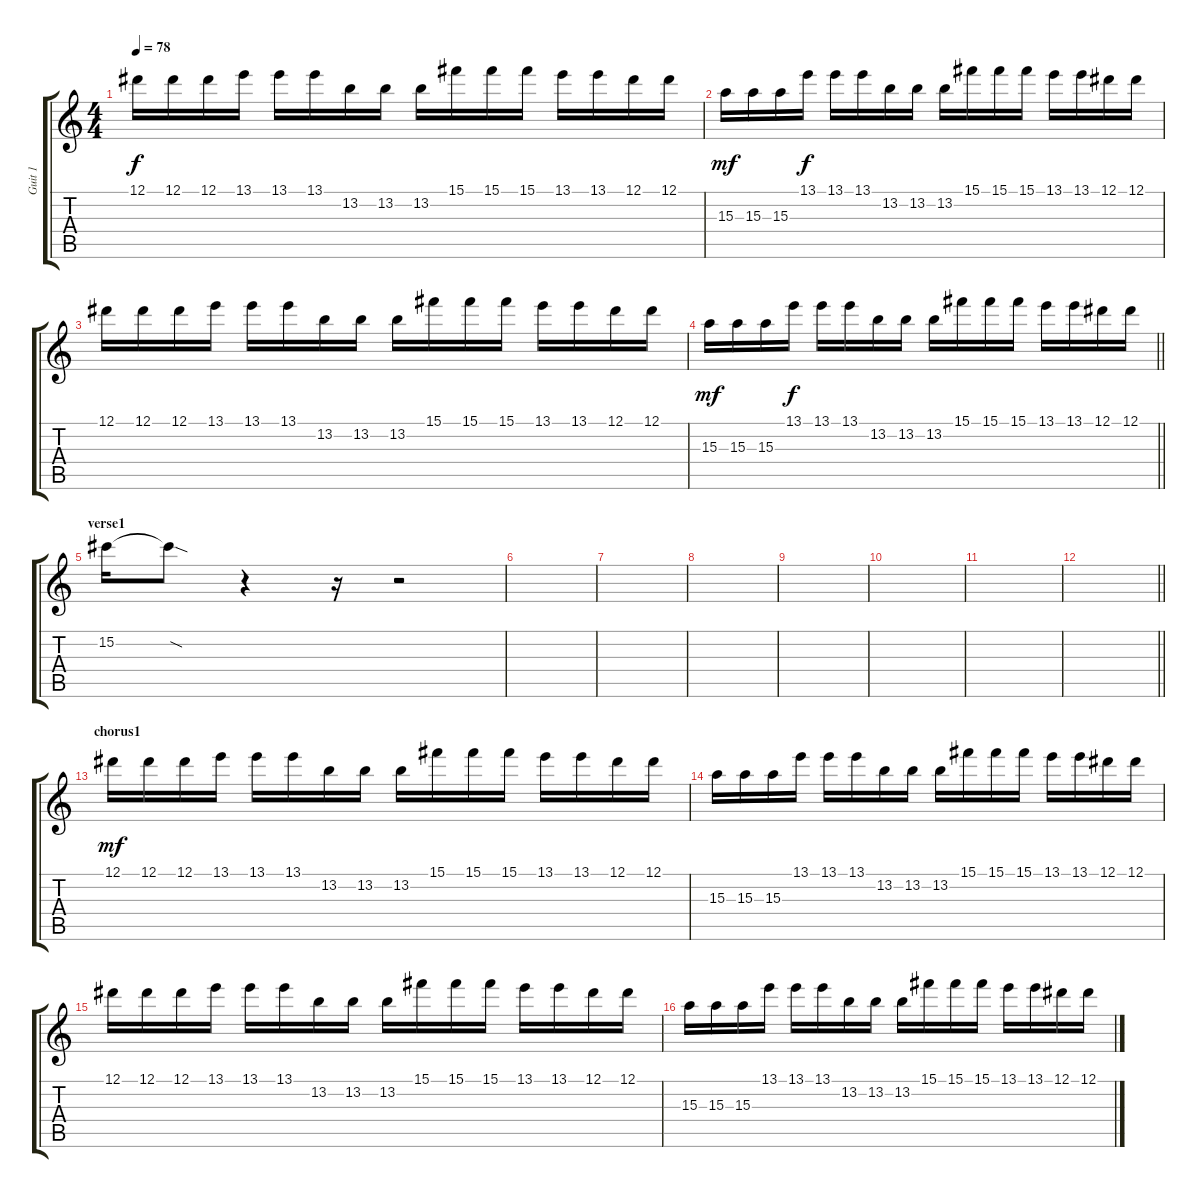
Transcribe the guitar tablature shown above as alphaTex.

\track ("Guit 1" "Guit 1") {instrument electricguitarjazz}
\staff {score tabs}
\tuning (Eb4 Bb3 Gb3 Db3 Ab2 Eb2) {hide}
\ts (4 4)
\tempo 78
\clef g2
\ks c
12.1.16{dy f instrument electricguitarjazz} 12.1.16 12.1.16 13.1.16 13.1.16 13.1.16 13.2.16 13.2.16 13.2.16 15.1.16 15.1.16 15.1.16 13.1.16 13.1.16 12.1.16 12.1.16 |
15.3.16{dy mf} 15.3.16 15.3.16 13.1.16{dy f} 13.1.16 13.1.16 13.2.16 13.2.16 13.2.16 15.1.16 15.1.16 15.1.16 13.1.16 13.1.16 12.1.16 12.1.16 |
12.1.16 12.1.16 12.1.16 13.1.16 13.1.16 13.1.16 13.2.16 13.2.16 13.2.16 15.1.16 15.1.16 15.1.16 13.1.16 13.1.16 12.1.16 12.1.16 |
\barLineRight lightlight
15.3.16{dy mf} 15.3.16 15.3.16 13.1.16{dy f} 13.1.16 13.1.16 13.2.16 13.2.16 13.2.16 15.1.16 15.1.16 15.1.16 13.1.16 13.1.16 12.1.16 12.1.16 |
\section ("" "verse1")
15.2.16 15.2{sod t}.8 r.4 r.16 r.2 |
|
|
|
|
|
|
\barLineRight lightlight
|
\section ("" "chorus1")
12.1.16{dy mf} 12.1.16 12.1.16 13.1.16 13.1.16 13.1.16 13.2.16 13.2.16 13.2.16 15.1.16 15.1.16 15.1.16 13.1.16 13.1.16 12.1.16 12.1.16 |
15.3.16 15.3.16 15.3.16 13.1.16 13.1.16 13.1.16 13.2.16 13.2.16 13.2.16 15.1.16 15.1.16 15.1.16 13.1.16 13.1.16 12.1.16 12.1.16 |
12.1.16 12.1.16 12.1.16 13.1.16 13.1.16 13.1.16 13.2.16 13.2.16 13.2.16 15.1.16 15.1.16 15.1.16 13.1.16 13.1.16 12.1.16 12.1.16 |
15.3.16 15.3.16 15.3.16 13.1.16 13.1.16 13.1.16 13.2.16 13.2.16 13.2.16 15.1.16 15.1.16 15.1.16 13.1.16 13.1.16 12.1.16 12.1.16
